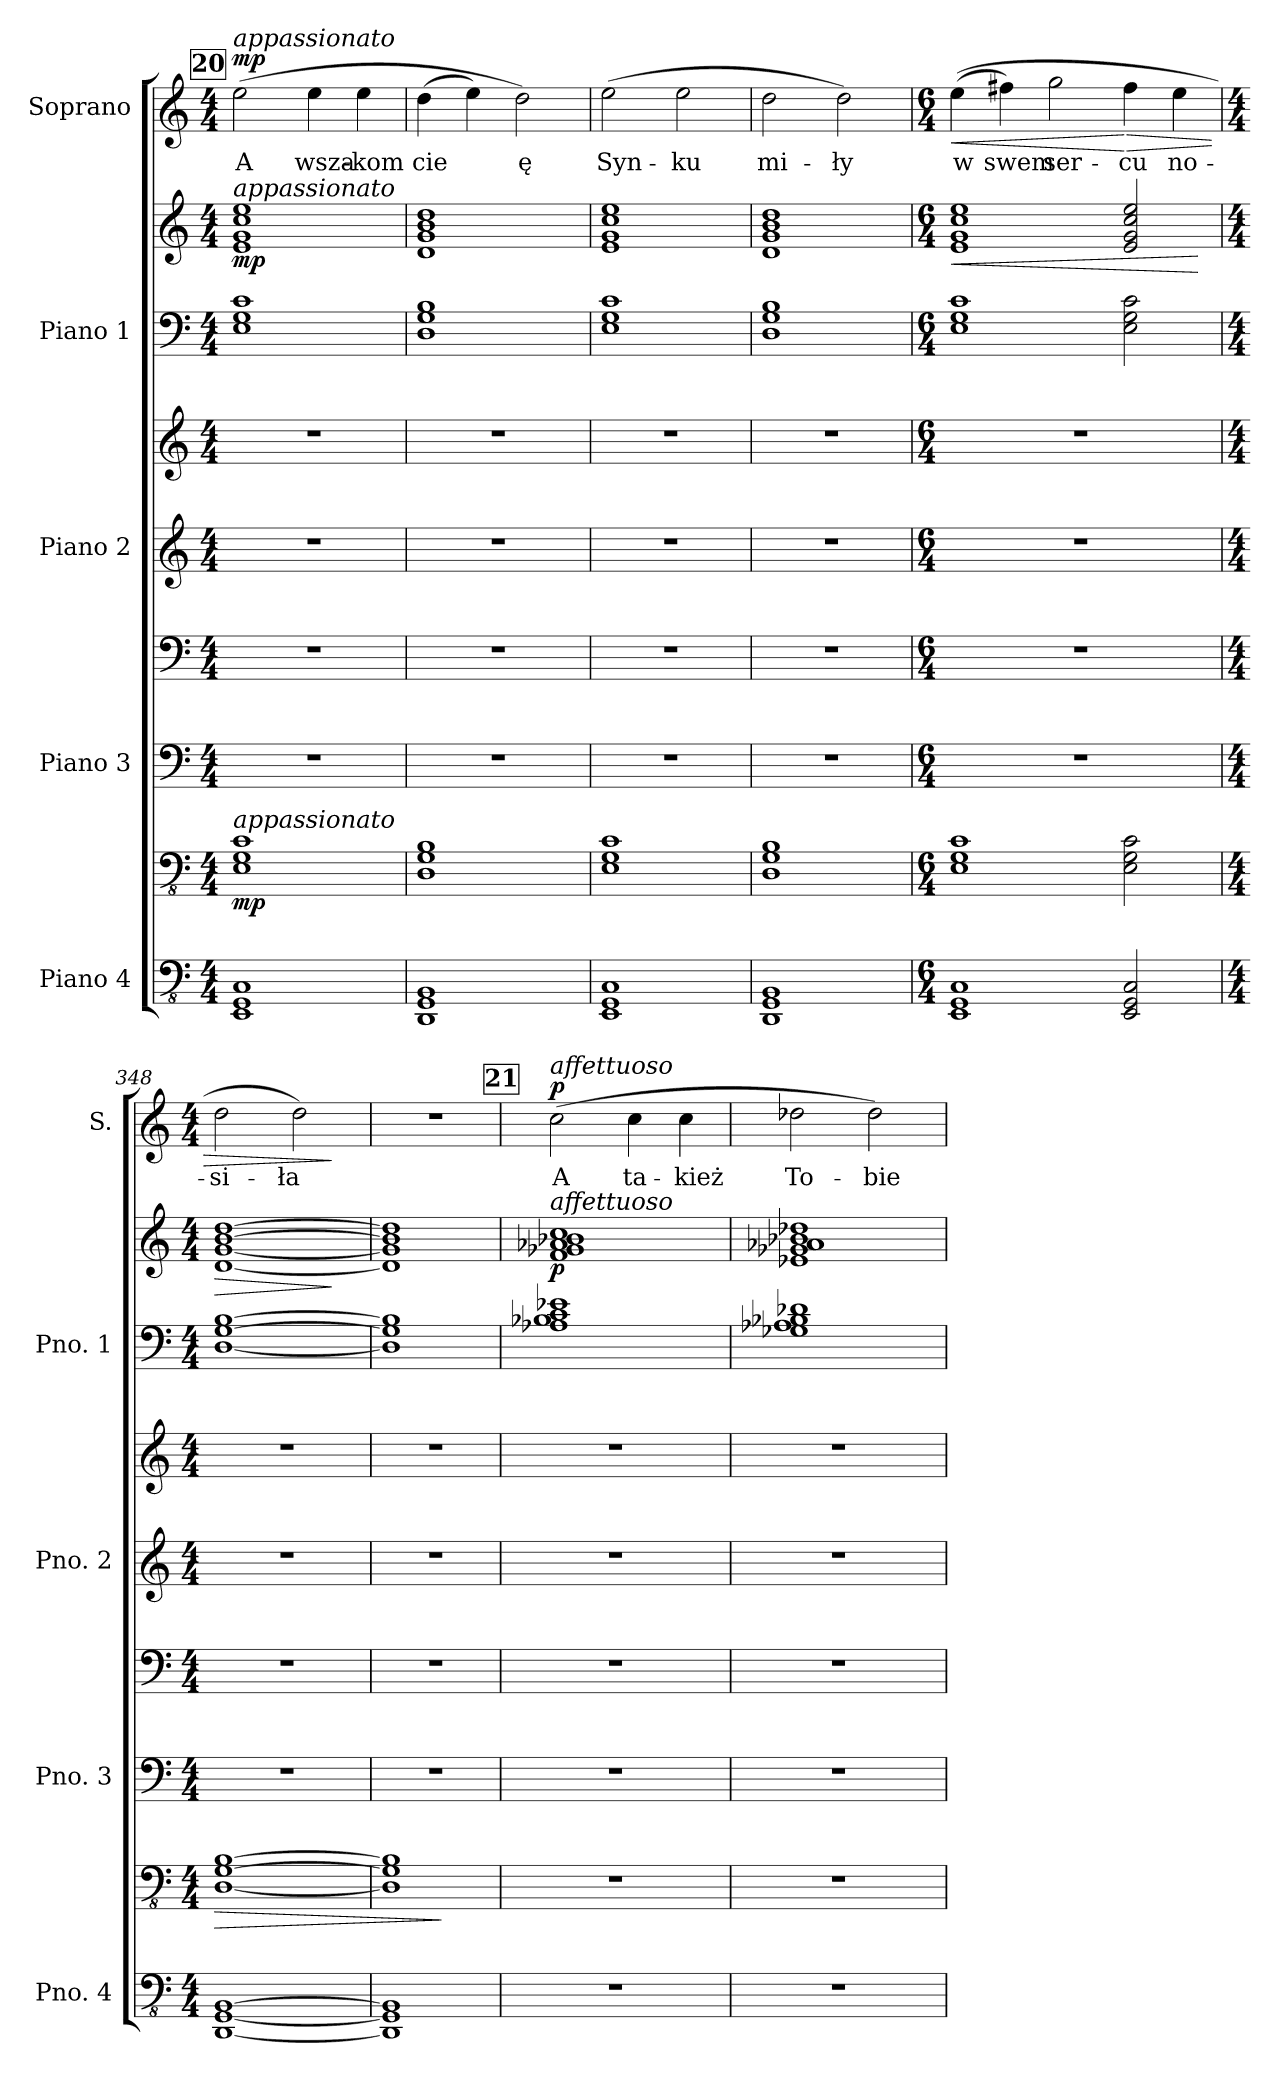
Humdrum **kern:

**kern	**kern	**dynam	**kern	**kern	**kern	**kern	**kern	**kern	**dynam	**kern	**text	**dynam
*part5	*part5	*part5	*part4	*part4	*part3	*part3	*part2	*part2	*part2	*part1	*part1	*part1
*staff9	*staff8	*staff8/9	*staff7	*staff6	*staff5	*staff4	*staff3	*staff2	*staff2/3	*staff1	*staff1	*staff1
*I"Piano 4	*	*	*I"Piano 3	*	*I"Piano 2	*	*I"Piano 1	*	*	*I"Soprano	*	*
*I'Pno. 4	*	*	*I'Pno. 3	*	*I'Pno. 2	*	*I'Pno. 1	*	*	*I'S.	*	*
*clefFv4	*clefFv4	*	*clefF4	*clefF4	*clefG2	*clefG2	*clefF4	*clefG2	*	*clefG2	*	*
*k[]	*k[]	*	*k[]	*k[]	*k[]	*k[]	*k[]	*k[]	*	*k[]	*	*
*M4/4	*M4/4	*	*M4/4	*M4/4	*M4/4	*M4/4	*M4/4	*M4/4	*	*M4/4	*	*
!!LO:REH:place=s1:a:B:fs=14:t=20
=343	=343	=343	=343	=343	=343	=343	=343	=343	=343	=343	=343	=343
!	!	!	!	!	!	!	!	!	!	!LO:TX:i:t=appassionato	!	!
!	!	!	!	!	!	!	!	!LO:TX:i:t=appassionato	!	!	!	!
!	!LO:TX:i:t=appassionato	!	!	!	!	!	!	!	!	!	!	!
!	!	!LO:DY:b	!	!	!	!	!	!	!LO:DY:b	!	!	!LO:DY:b
1EEE 1GGG 1CC	1EE 1GG 1C	mp	1r	1r	1r	1r	1E 1G 1c	1e 1g 1cc 1ee	mp	(>2ee\	A	mp
.	.	.	.	.	.	.	.	.	.	4ee\	wsza-	.
.	.	.	.	.	.	.	.	.	.	4ee\	-kom	.
=344	=344	=344	=344	=344	=344	=344	=344	=344	=344	=344	=344	=344
1DDD 1GGG 1BBB	1DD 1GG 1BB	.	1r	1r	1r	1r	1D 1G 1B	1d 1g 1b 1dd	.	(>4dd\	cie	.
.	.	.	.	.	.	.	.	.	.	4ee\)	.	.
.	.	.	.	.	.	.	.	.	.	2dd\)	ę	.
=345	=345	=345	=345	=345	=345	=345	=345	=345	=345	=345	=345	=345
1EEE 1GGG 1CC	1EE 1GG 1C	.	1r	1r	1r	1r	1E 1G 1c	1e 1g 1cc 1ee	.	(>2ee\	Syn-	.
.	.	.	.	.	.	.	.	.	.	2ee\	-ku	.
=346	=346	=346	=346	=346	=346	=346	=346	=346	=346	=346	=346	=346
1DDD 1GGG 1BBB	1DD 1GG 1BB	.	1r	1r	1r	1r	1D 1G 1B	1d 1g 1b 1dd	.	2dd\	mi-	.
.	.	.	.	.	.	.	.	.	.	2dd\)	-ły	.
=347	=347	=347	=347	=347	=347	=347	=347	=347	=347	=347	=347	=347
*M6/4	*M6/4	*	*M6/4	*M6/4	*M6/4	*M6/4	*M6/4	*M6/4	*	*M6/4	*	*
!	!	!	!	!	!	!	!	!	!LO:HP:b	!	!	!LO:HP:b
1EEE 1GGG 1CC	1EE 1GG 1C	.	1.r	1.r	1.r	1.r	1E 1G 1c	1e 1g 1cc 1ee	<	(>(>4ee\	w	<
.	.	.	.	.	.	.	.	.	.	4ff#X\)	swem	.
.	.	.	.	.	.	.	.	.	.	2gg\	ser-	.
!	!	!	!	!	!	!	!	!	!	!	!	!LO:HP:n=1:b
2EEE/ 2GGG/ 2CC/	2EE\ 2GG\ 2C\	.	.	.	.	.	2E\ 2G\ 2c\	2e/ 2g/ 2cc/ 2ee/	.	4ff#\	-cu	[ >
.	.	.	.	.	.	.	.	.	.	4ee\	no-	.
.	.	.	.	.	.	.	.	.	[	.	.	.
=348	=348	=348	=348	=348	=348	=348	=348	=348	=348	=348	=348	=348
*M4/4	*M4/4	*	*M4/4	*M4/4	*M4/4	*M4/4	*M4/4	*M4/4	*	*M4/4	*	*
!	!	!LO:HP:b	!	!	!	!	!	!	!LO:HP:b	!	!	!
[1DDD [1GGG [1BBB	[1DD [1GG [1BB	>	1r	1r	1r	1r	[1D [1G [1B	[1d [1g [1b [1dd	>	2dd\	-si-	.
.	.	.	.	.	.	.	.	.	.	2dd\)	-ła	.
.	.	.	.	.	.	.	.	.	]	.	.	]
=349	=349	=349	=349	=349	=349	=349	=349	=349	=349	=349	=349	=349
1DDD] 1GGG] 1BBB]	1DD] 1GG] 1BB]	.	1r	1r	1r	1r	1D] 1G] 1B]	1d] 1g] 1b] 1dd]	.	1r	.	.
.	.	]	.	.	.	.	.	.	.	.	.	.
!!LO:PB:g=z
!!LO:REH:place=s1:a:B:fs=14:t=21
=350	=350	=350	=350	=350	=350	=350	=350	=350	=350	=350	=350	=350
!	!	!	!	!	!	!	!	!	!	!LO:TX:i:t=affettuoso	!	!
!	!	!	!	!	!	!	!	!LO:TX:i:t=affettuoso	!	!	!	!
!	!	!	!	!	!	!	!	!	!LO:DY:b	!	!	!LO:DY:b
1r	1r	.	1r	1r	1r	1r	1A-X 1B-X 1c 1e-X	1f 1g-X 1a-X 1b-X 1cc	p	(>2cc\	A	p
.	.	.	.	.	.	.	.	.	.	4cc\	ta-	.
.	.	.	.	.	.	.	.	.	.	4cc\	-kież	.
=351	=351	=351	=351	=351	=351	=351	=351	=351	=351	=351	=351	=351
1r	1r	.	1r	1r	1r	1r	1G-X 1A-X 1B-X 1d-X	1e-X 1g-X 1a-X 1b-X 1dd-X	.	2dd-X\	To-	.
.	.	.	.	.	.	.	.	.	.	2dd-\)	-bie	.
=	=	=	=	=	=	=	=	=	=	=	=	=
*-	*-	*-	*-	*-	*-	*-	*-	*-	*-	*-	*-	*-
